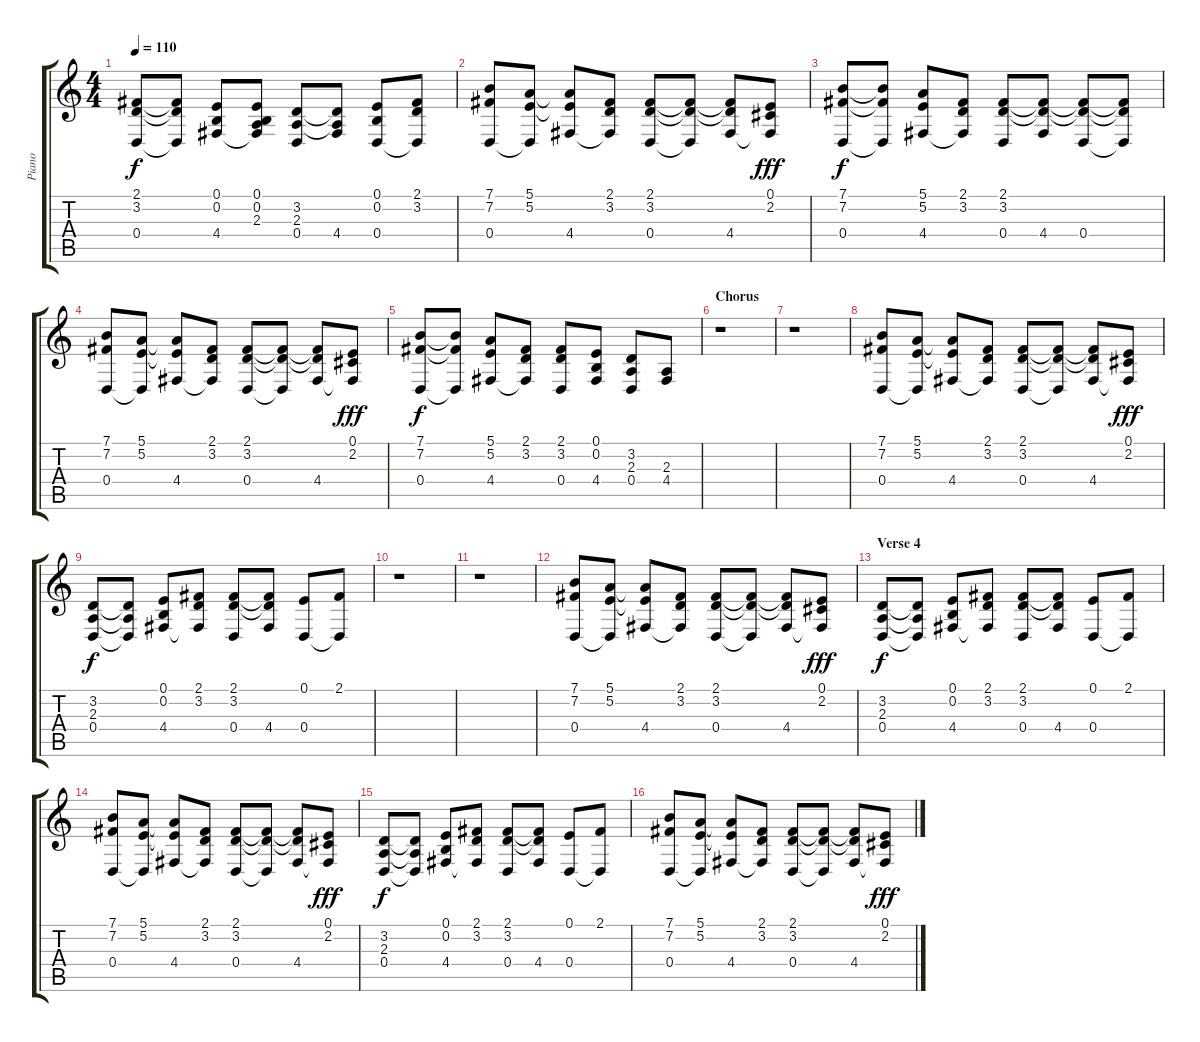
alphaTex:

\track ("Piano" "Piano") {instrument electricpiano2}
\staff {score tabs}
\tuning (E4 B3 G3 D3 A2 E2) {hide}
\ts (4 4)
\tempo 110
\clef g2
\ks c
(2.1 3.2 0.4).8{dy f} (2.1{t} 3.2{t} 0.4{t}).8 (0.1 0.2 4.4).8 (0.1 0.2 2.3 4.4{t}).8 (3.2 2.3 0.4).8 (3.2{t} 2.3{t} 4.4).8 (0.1 0.2 0.4).8 (2.1 3.2 0.4{t}).8 |
(7.1 7.2 0.4).8 (5.1 5.2 0.4{t}).8 (5.1{t} 5.2{t} 4.4).8 (2.1 3.2 4.4{t}).8 (2.1 3.2 0.4).8 (2.1{t} 3.2{t} 0.4{t}).8 (2.1{t} 3.2{t} 4.4).8 (0.1 2.2 4.4{t}).8{dy fff} |
(7.1 7.2 0.4).8{dy f} (7.1{t} 7.2{t} 0.4{t}).8 (5.1 5.2 4.4).8 (2.1 3.2 4.4{t}).8 (2.1 3.2 0.4).8 (2.1{t} 3.2{t} 4.4).8 (2.1{t} 3.2{t} 0.4).8 (2.1{t} 3.2{t} 0.4{t}).8 |
(7.1 7.2 0.4).8 (5.1 5.2 0.4{t}).8 (5.1{t} 5.2{t} 4.4).8 (2.1 3.2 4.4{t}).8 (2.1 3.2 0.4).8 (2.1{t} 3.2{t} 0.4{t}).8 (2.1{t} 3.2{t} 4.4).8 (0.1 2.2 4.4{t}).8{dy fff} |
(7.1 7.2 0.4).8{dy f} (7.1{t} 7.2{t} 0.4{t}).8 (5.1 5.2 4.4).8 (2.1 3.2 4.4{t}).8 (2.1 3.2 0.4).8 (0.1 0.2 4.4).8 (3.2 2.3 0.4).8 (2.3 4.4).8 |
\section ("" "Chorus")
r.1 |
r.1 |
(7.1 7.2 0.4).8 (5.1 5.2 0.4{t}).8 (5.1{t} 5.2{t} 4.4).8 (2.1 3.2 4.4{t}).8 (2.1 3.2 0.4).8 (2.1{t} 3.2{t} 0.4{t}).8 (2.1{t} 3.2{t} 4.4).8 (0.1 2.2 4.4{t}).8{dy fff} |
(3.2 2.3 0.4).8{dy f} (3.2{t} 2.3{t} 0.4{t}).8 (0.1 0.2 4.4).8 (2.1 3.2 4.4{t}).8 (2.1 3.2 0.4).8 (2.1{t} 3.2{t} 4.4).8 (0.1 0.4).8 (2.1 0.4{t}).8 |
r.1 |
r.1 |
(7.1 7.2 0.4).8 (5.1 5.2 0.4{t}).8 (5.1{t} 5.2{t} 4.4).8 (2.1 3.2 4.4{t}).8 (2.1 3.2 0.4).8 (2.1{t} 3.2{t} 0.4{t}).8 (2.1{t} 3.2{t} 4.4).8 (0.1 2.2 4.4{t}).8{dy fff} |
\section ("" "Verse 4")
(3.2 2.3 0.4).8{dy f} (3.2{t} 2.3{t} 0.4{t}).8 (0.1 0.2 4.4).8 (2.1 3.2 4.4{t}).8 (2.1 3.2 0.4).8 (2.1{t} 3.2{t} 4.4).8 (0.1 0.4).8 (2.1 0.4{t}).8 |
(7.1 7.2 0.4).8 (5.1 5.2 0.4{t}).8 (5.1{t} 5.2{t} 4.4).8 (2.1 3.2 4.4{t}).8 (2.1 3.2 0.4).8 (2.1{t} 3.2{t} 0.4{t}).8 (2.1{t} 3.2{t} 4.4).8 (0.1 2.2 4.4{t}).8{dy fff} |
(3.2 2.3 0.4).8{dy f} (3.2{t} 2.3{t} 0.4{t}).8 (0.1 0.2 4.4).8 (2.1 3.2 4.4{t}).8 (2.1 3.2 0.4).8 (2.1{t} 3.2{t} 4.4).8 (0.1 0.4).8 (2.1 0.4{t}).8 |
(7.1 7.2 0.4).8 (5.1 5.2 0.4{t}).8 (5.1{t} 5.2{t} 4.4).8 (2.1 3.2 4.4{t}).8 (2.1 3.2 0.4).8 (2.1{t} 3.2{t} 0.4{t}).8 (2.1{t} 3.2{t} 4.4).8 (0.1 2.2 4.4{t}).8{dy fff}
